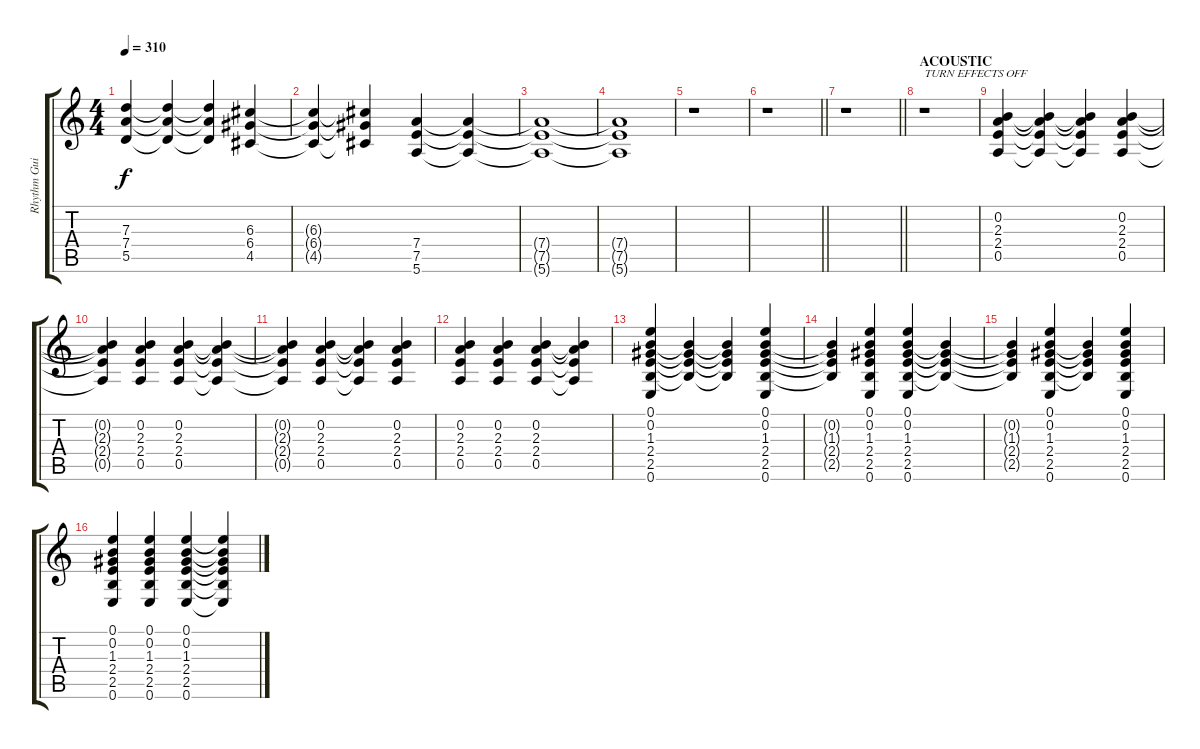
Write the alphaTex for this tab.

\track ("Rhythm Guitar" "Rhythm Gui") {instrument overdrivenguitar}
\staff {score tabs}
\tuning (E4 B3 G3 D3 A2 E2) {hide}
\ts (4 4)
\tempo 310
\clef g2
\ks c
(7.3 7.4 5.5).4{dy f} (7.3{t} 7.4{t} 5.5{t}).4 (7.3{t} 7.4{t} 5.5{t}).4 (6.3 6.4 4.5).4 |
(6.3{t} 6.4{t} 4.5{t}).4 (6.3{t} 6.4{t} 4.5{t}).4 (7.4 7.5 5.6).4 (7.4{t} 7.5{t} 5.6{t}).4 |
(7.4{t} 7.5{t} 5.6{t}).1 |
(7.4{t} 7.5{t} 5.6{t}).1 |
r.1 |
\barLineRight lightlight
r.1 |
\barLineRight lightlight
r.1 |
\section ("" "ACOUSTIC")
r.1{txt "TURN EFFECTS OFF" instrument acousticguitarsteel} |
(0.2 2.3 2.4 0.5).4 (0.2{t} 2.3{t} 2.4{t} 0.5{t}).4 (0.2{t} 2.3{t} 2.4{t} 0.5{t}).4 (0.2 2.3 2.4 0.5).4 |
(0.2{t} 2.3{t} 2.4{t} 0.5{t}).4 (0.2 2.3 2.4 0.5).4 (0.2 2.3 2.4 0.5).4 (0.2{t} 2.3{t} 2.4{t} 0.5{t}).4 |
(0.2{t} 2.3{t} 2.4{t} 0.5{t}).4 (0.2 2.3 2.4 0.5).4 (0.2{t} 2.3{t} 2.4{t} 0.5{t}).4 (0.2 2.3 2.4 0.5).4 |
(0.2 2.3 2.4 0.5).4 (0.2 2.3 2.4 0.5).4 (0.2 2.3 2.4 0.5).4 (0.2{t} 2.3{t} 2.4{t} 0.5{t}).4 |
(0.1 0.2 1.3 2.4 2.5 0.6).4 (0.2{t} 1.3{t} 2.4{t} 2.5{t}).4 (0.2{t} 1.3{t} 2.4{t} 2.5{t}).4 (0.1 0.2 1.3 2.4 2.5 0.6).4 |
(0.2{t} 1.3{t} 2.4{t} 2.5{t}).4 (0.1 0.2 1.3 2.4 2.5 0.6).4 (0.1 0.2 1.3 2.4 2.5 0.6).4 (0.2{t} 1.3{t} 2.4{t} 2.5{t}).4 |
(0.2{t} 1.3{t} 2.4{t} 2.5{t}).4 (0.1 0.2 1.3 2.4 2.5 0.6).4 (0.2{t} 1.3{t} 2.4{t} 2.5{t}).4 (0.1 0.2 1.3 2.4 2.5 0.6).4 |
(0.1 0.2 1.3 2.4 2.5 0.6).4 (0.1 0.2 1.3 2.4 2.5 0.6).4 (0.1 0.2 1.3 2.4 2.5 0.6).4 (0.1{t} 0.2{t} 1.3{t} 2.4{t} 2.5{t} 0.6{t}).4
